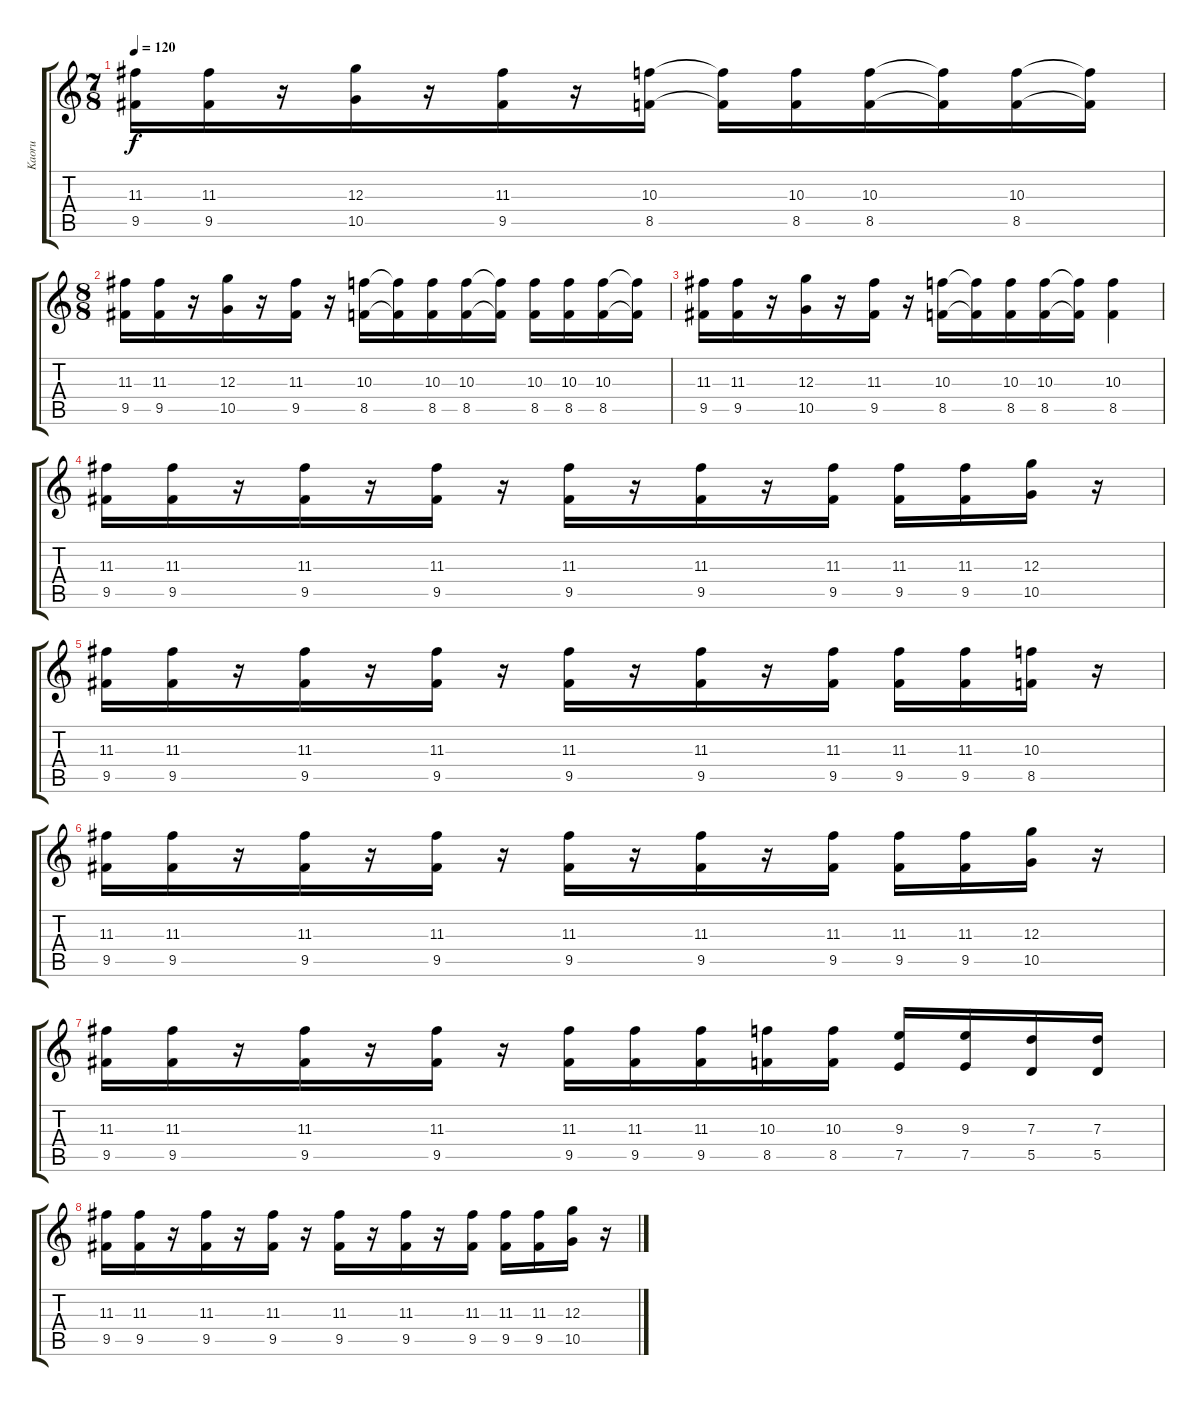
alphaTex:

\track ("Kaoru" "Kaoru") {instrument overdrivenguitar}
\staff {score tabs}
\tuning (E4 B3 G3 D3 A2 E2) {hide}
\ts (7 8)
\tempo 120
\clef g2
\ks c
(11.3 9.5).16{dy f} (11.3 9.5).16 r.16 (12.3 10.5).16 r.16 (11.3 9.5).16 r.16 (10.3 8.5).16 (10.3{t} 8.5{t}).16 (10.3 8.5).16 (10.3 8.5).16 (10.3{t} 8.5{t}).16 (10.3 8.5).16 (10.3{t} 8.5{t}).16 |
\ts (8 8)
(11.3 9.5).16 (11.3 9.5).16 r.16 (12.3 10.5).16 r.16 (11.3 9.5).16 r.16 (10.3 8.5).16 (10.3{t} 8.5{t}).16 (10.3 8.5).16 (10.3 8.5).16 (10.3{t} 8.5{t}).16 (10.3 8.5).16 (10.3 8.5).16 (10.3 8.5).16 (10.3{t} 8.5{t}).16 |
(11.3 9.5).16 (11.3 9.5).16 r.16 (12.3 10.5).16 r.16 (11.3 9.5).16 r.16 (10.3 8.5).16 (10.3{t} 8.5{t}).16 (10.3 8.5).16 (10.3 8.5).16 (10.3{t} 8.5{t}).16 (10.3 8.5).4 |
(11.3 9.5).16 (11.3 9.5).16 r.16 (11.3 9.5).16 r.16 (11.3 9.5).16 r.16 (11.3 9.5).16 r.16 (11.3 9.5).16 r.16 (11.3 9.5).16 (11.3 9.5).16 (11.3 9.5).16 (12.3 10.5).16 r.16 |
(11.3 9.5).16 (11.3 9.5).16 r.16 (11.3 9.5).16 r.16 (11.3 9.5).16 r.16 (11.3 9.5).16 r.16 (11.3 9.5).16 r.16 (11.3 9.5).16 (11.3 9.5).16 (11.3 9.5).16 (10.3 8.5).16 r.16 |
(11.3 9.5).16 (11.3 9.5).16 r.16 (11.3 9.5).16 r.16 (11.3 9.5).16 r.16 (11.3 9.5).16 r.16 (11.3 9.5).16 r.16 (11.3 9.5).16 (11.3 9.5).16 (11.3 9.5).16 (12.3 10.5).16 r.16 |
(11.3 9.5).16 (11.3 9.5).16 r.16 (11.3 9.5).16 r.16 (11.3 9.5).16 r.16 (11.3 9.5).16 (11.3 9.5).16 (11.3 9.5).16 (10.3 8.5).16 (10.3 8.5).16 (9.3 7.5).16 (9.3 7.5).16 (7.3 5.5).16 (7.3 5.5).16 |
(11.3 9.5).16 (11.3 9.5).16 r.16 (11.3 9.5).16 r.16 (11.3 9.5).16 r.16 (11.3 9.5).16 r.16 (11.3 9.5).16 r.16 (11.3 9.5).16 (11.3 9.5).16 (11.3 9.5).16 (12.3 10.5).16 r.16
